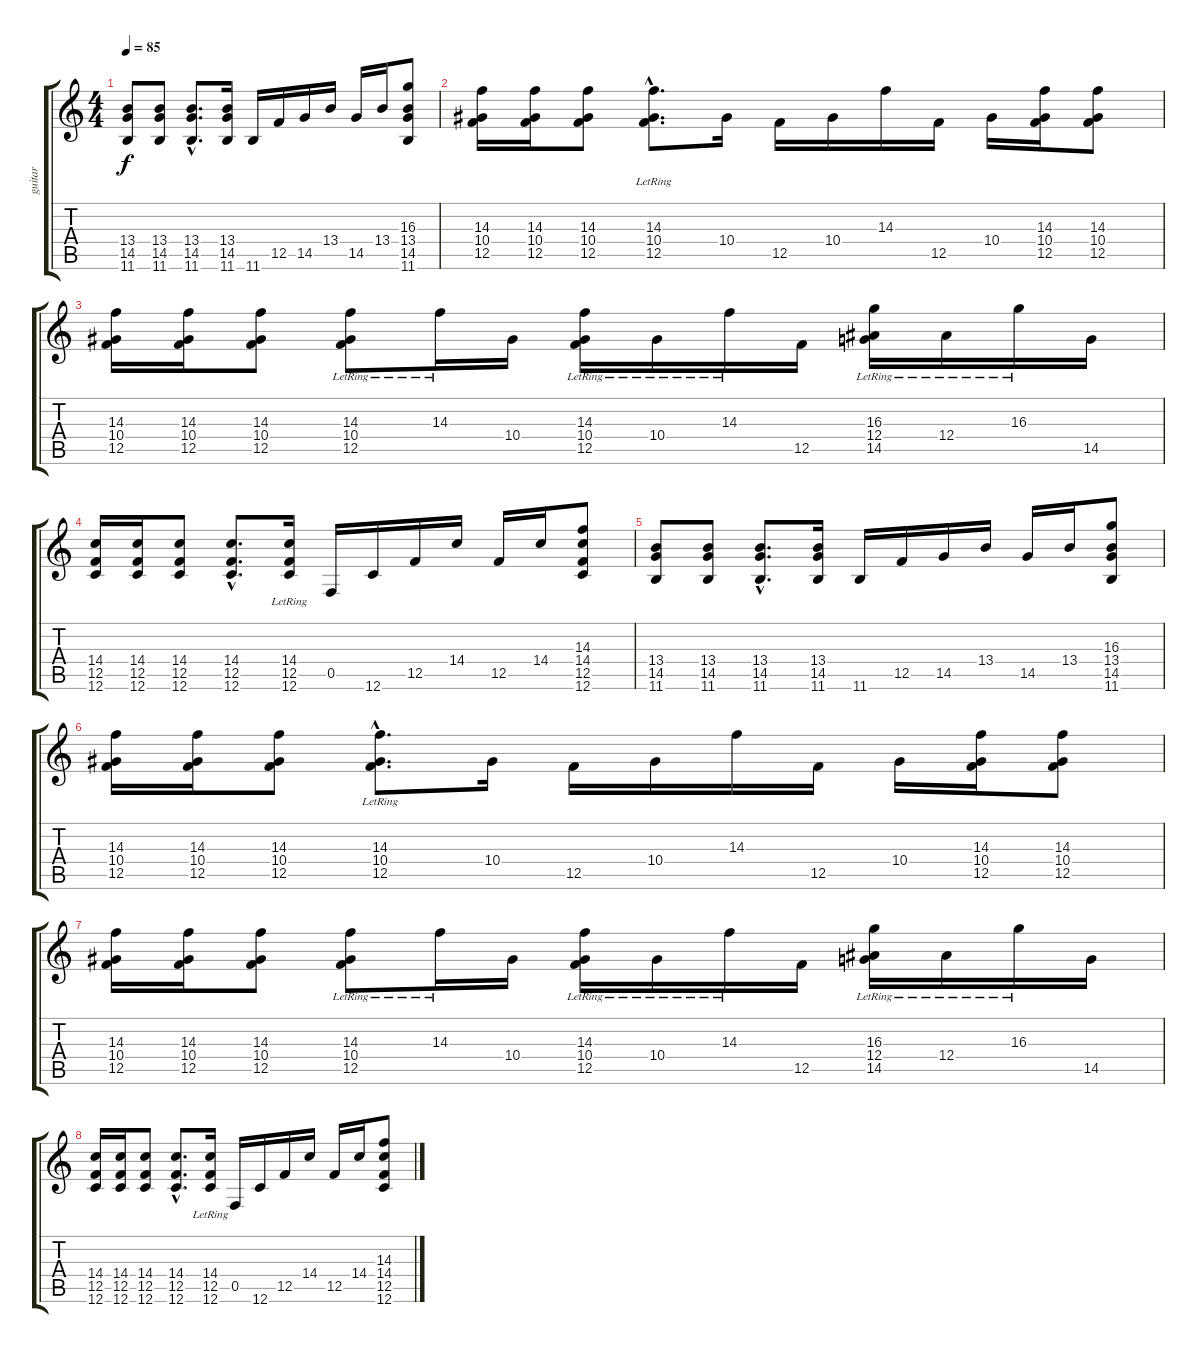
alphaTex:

\track ("guitar" "guitar") {instrument electricguitarjazz}
\staff {score tabs}
\tuning (C4 G3 Eb3 Bb2 F2 C2) {hide}
\ts (4 4)
\tempo 85
\clef g2
\ks c
(13.4 14.5 11.6).8{dy f} (13.4 14.5 11.6).8 (13.4{hac} 14.5{hac} 11.6{hac}).8{d} (13.4 14.5 11.6).16 11.6.16 12.5.16 14.5.16 13.4.16 14.5.16 13.4.16 (16.3 13.4 14.5 11.6).8 |
(14.3 10.4 12.5).16 (14.3 10.4 12.5).16 (14.3 10.4 12.5).8 (14.3{hac lr} 10.4{hac} 12.5{hac lr}).8{d} 10.4.16 12.5.16 10.4.16 14.3.16 12.5.16 10.4.16 (14.3 10.4 12.5).16 (14.3 10.4 12.5).8 |
(14.3 10.4 12.5).16 (14.3 10.4 12.5).16 (14.3 10.4 12.5).8 (14.3 10.4{lr} 12.5{lr}).8 14.3{lr}.16 10.4.16 (14.3{lr} 10.4 12.5{lr}).16 10.4{lr}.16 14.3{lr}.16 12.5.16 (16.3{lr} 12.4 14.5{lr}).16 12.4{lr}.16 16.3{lr}.16 14.5.16 |
\section ("" "")
(14.4 12.5 12.6).16 (14.4 12.5 12.6).16 (14.4 12.5 12.6).8 (14.4{hac} 12.5{hac} 12.6{hac}).8{d} (14.4{lr} 12.5 12.6{lr}).16 0.5.16 12.6.16 12.5.16 14.4.16 12.5.16 14.4.16 (14.3 14.4 12.5 12.6).8 |
(13.4 14.5 11.6).8 (13.4 14.5 11.6).8 (13.4{hac} 14.5{hac} 11.6{hac}).8{d} (13.4 14.5 11.6).16 11.6.16 12.5.16 14.5.16 13.4.16 14.5.16 13.4.16 (16.3 13.4 14.5 11.6).8 |
(14.3 10.4 12.5).16 (14.3 10.4 12.5).16 (14.3 10.4 12.5).8 (14.3{hac lr} 10.4{hac} 12.5{hac lr}).8{d} 10.4.16 12.5.16 10.4.16 14.3.16 12.5.16 10.4.16 (14.3 10.4 12.5).16 (14.3 10.4 12.5).8 |
(14.3 10.4 12.5).16 (14.3 10.4 12.5).16 (14.3 10.4 12.5).8 (14.3 10.4{lr} 12.5{lr}).8 14.3{lr}.16 10.4.16 (14.3{lr} 10.4 12.5{lr}).16 10.4{lr}.16 14.3{lr}.16 12.5.16 (16.3{lr} 12.4 14.5{lr}).16 12.4{lr}.16 16.3{lr}.16 14.5.16 |
(14.4 12.5 12.6).16 (14.4 12.5 12.6).16 (14.4 12.5 12.6).8 (14.4{hac} 12.5{hac} 12.6{hac}).8{d} (14.4{lr} 12.5 12.6{lr}).16 0.5.16 12.6.16 12.5.16 14.4.16 12.5.16 14.4.16 (14.3 14.4 12.5 12.6).8
